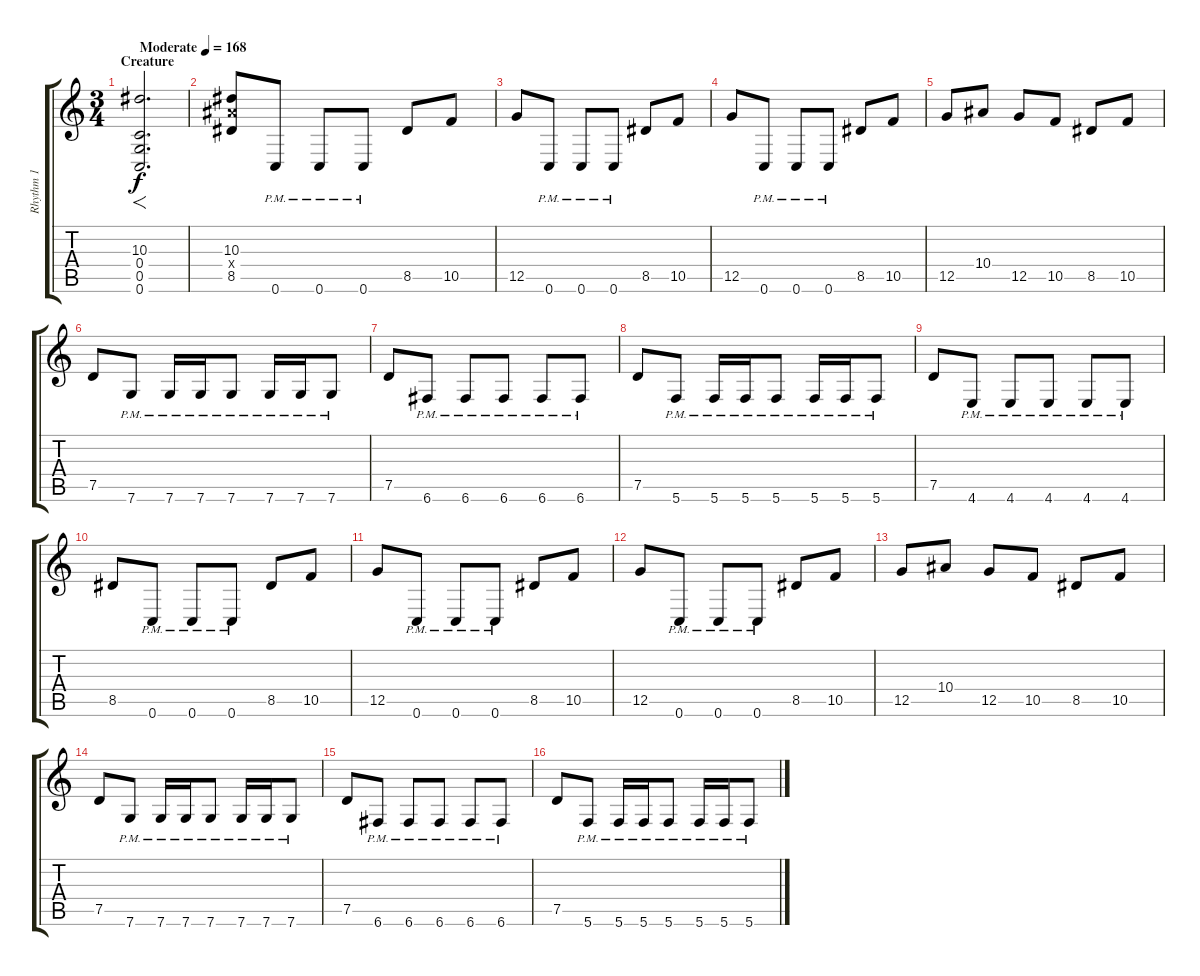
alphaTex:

\track ("Rhythm 1" "Rhythm 1") {instrument distortionguitar}
\staff {score tabs}
\tuning (D4 A3 F3 C3 G2 C2) {hide}
\ts (3 4)
\section ("" "Creature")
\tempo (168 "Moderate")
\clef g2
\ks c
(10.3 0.4 0.5 0.6).2{f d dy f instrument distortionguitar} |
(10.3 10.4{x} 8.5).8 0.6{pm}.8 0.6{pm}.8 0.6{pm}.8 8.5.8 10.5.8 |
12.5.8 0.6{pm}.8 0.6{pm}.8 0.6{pm}.8 8.5.8 10.5.8 |
12.5.8 0.6{pm}.8 0.6{pm}.8 0.6{pm}.8 8.5.8 10.5.8 |
12.5.8 10.4.8 12.5.8 10.5.8 8.5.8 10.5.8 |
7.5.8 7.6{pm}.8 7.6{pm}.16 7.6{pm}.16 7.6{pm}.8 7.6{pm}.16 7.6{pm}.16 7.6{pm}.8 |
7.5.8 6.6{pm}.8 6.6{pm}.8 6.6{pm}.8 6.6{pm}.8 6.6{pm}.8 |
7.5.8 5.6{pm}.8 5.6{pm}.16 5.6{pm}.16 5.6{pm}.8 5.6{pm}.16 5.6{pm}.16 5.6{pm}.8 |
7.5.8 4.6{pm}.8 4.6{pm}.8 4.6{pm}.8 4.6{pm}.8 4.6{pm}.8 |
8.5.8 0.6{pm}.8 0.6{pm}.8 0.6{pm}.8 8.5.8 10.5.8 |
12.5.8 0.6{pm}.8 0.6{pm}.8 0.6{pm}.8 8.5.8 10.5.8 |
12.5.8 0.6{pm}.8 0.6{pm}.8 0.6{pm}.8 8.5.8 10.5.8 |
12.5.8 10.4.8 12.5.8 10.5.8 8.5.8 10.5.8 |
7.5.8 7.6{pm}.8 7.6{pm}.16 7.6{pm}.16 7.6{pm}.8 7.6{pm}.16 7.6{pm}.16 7.6{pm}.8 |
7.5.8 6.6{pm}.8 6.6{pm}.8 6.6{pm}.8 6.6{pm}.8 6.6{pm}.8 |
7.5.8 5.6{pm}.8 5.6{pm}.16 5.6{pm}.16 5.6{pm}.8 5.6{pm}.16 5.6{pm}.16 5.6{pm}.8
